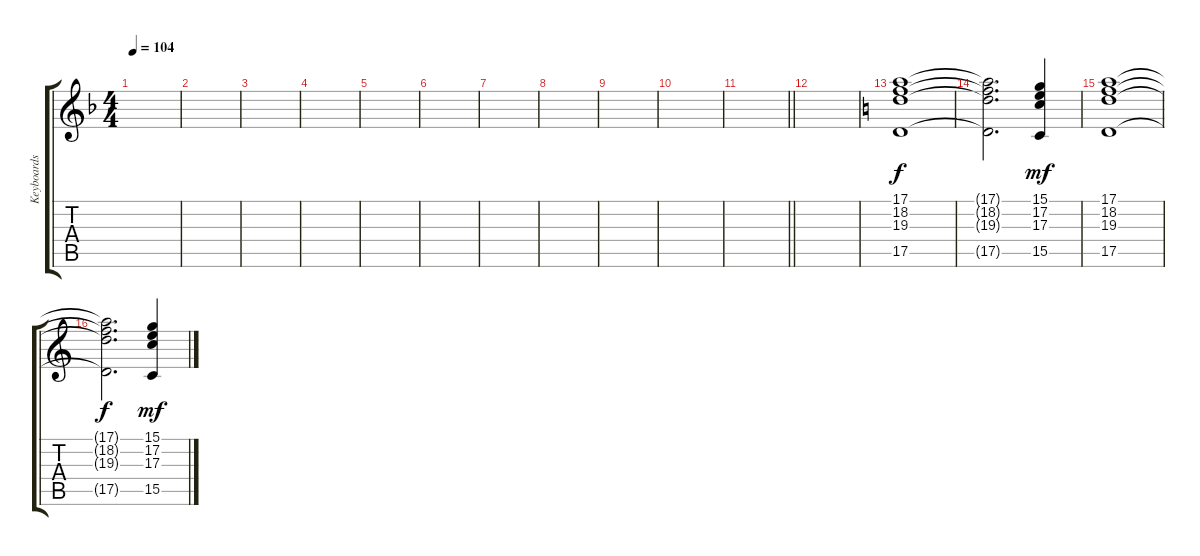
\track ("Keyboards" "Keyboards") {instrument drawbarorgan}
\staff {score tabs}
\tuning (E4 B3 G3 D3 A2 E2) {hide}
\ts (4 4)
\tempo 104
\clef g2
\ks dminor
|
|
|
|
|
|
|
|
|
|
\barLineRight lightlight
|
|
\ks c
(17.1 18.2 19.3 17.5).1 |
(17.1{t} 18.2{t} 19.3{t} 17.5{t}).2{d dy f} (15.1 17.2 17.3 15.5).4{dy mf} |
(17.1 18.2 19.3 17.5).1 |
(17.1{t} 18.2{t} 19.3{t} 17.5{t}).2{d dy f} (15.1 17.2 17.3 15.5).4{dy mf}
